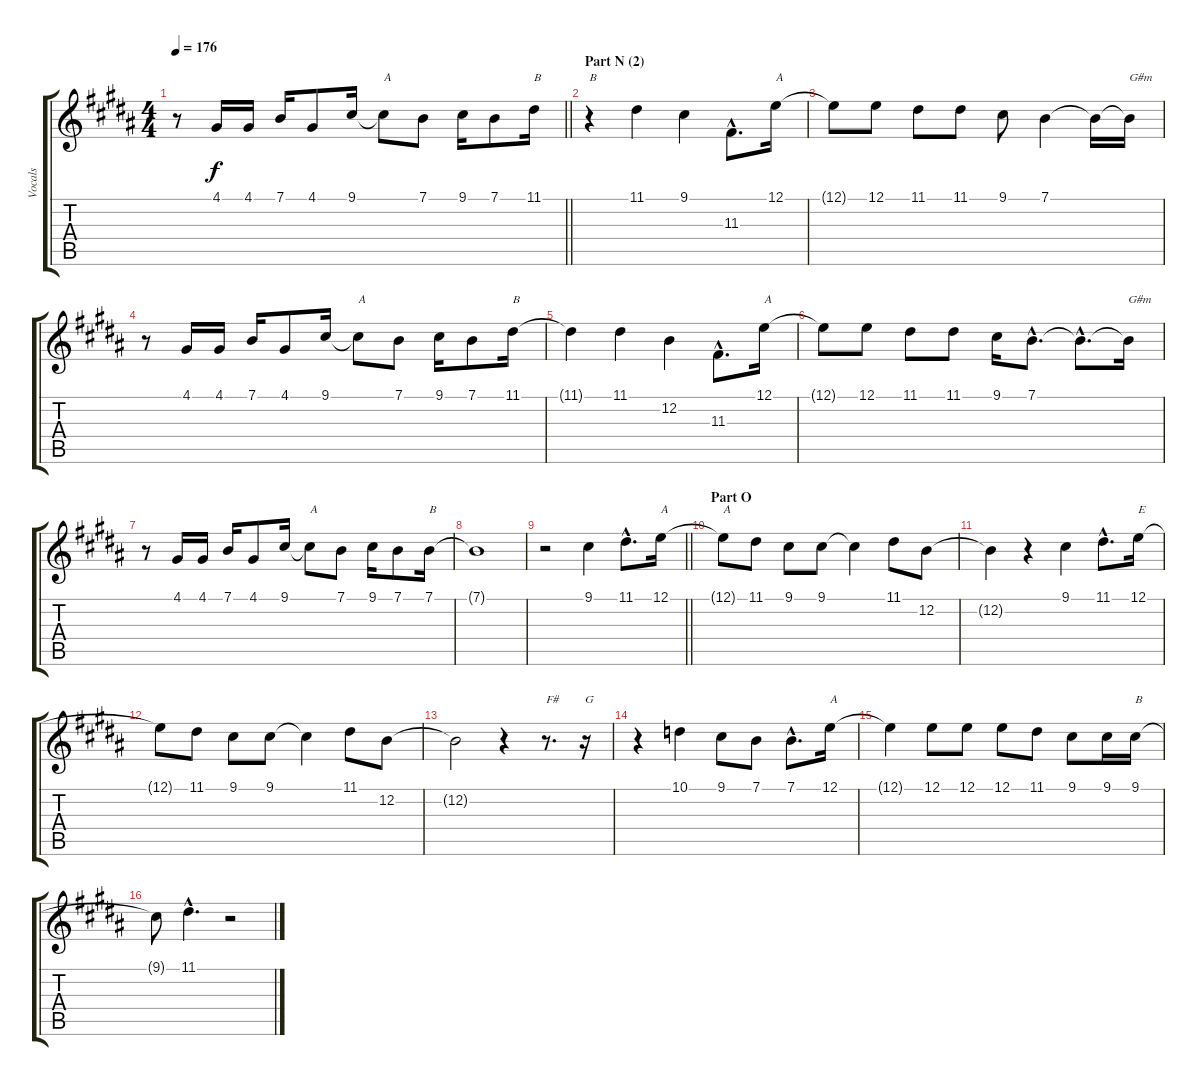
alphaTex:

\track ("Vocals" "Vocals") {instrument trumpet}
\staff {score tabs}
\tuning (E4 B3 G3 D3 A2 E2) {hide}
\ts (4 4)
\tempo 176
\clef g2
\barLineRight lightlight
\ks b
r.8{dy f} 4.1.16 4.1.16 7.1.16 4.1.8 9.1.16 9.1{t}.8{txt "A"} 7.1.8 9.1.16 7.1.8 11.1.16{txt "B"} |
\section ("" "Part N (2)")
r.4{txt "B"} 11.1.4 9.1.4 11.3{hac}.8{d} 12.1.16{txt "A"} |
12.1{t}.8 12.1.8 11.1.8 11.1.8 9.1.8 7.1.4 7.1{t}.16 7.1{t}.16{txt "G#m"} |
r.8 4.1.16 4.1.16 7.1.16 4.1.8 9.1.16 9.1{t}.8{txt "A"} 7.1.8 9.1.16 7.1.8 11.1.16{txt "B"} |
11.1{t}.4 11.1.4 12.2.4 11.3{hac}.8{d} 12.1.16{txt "A"} |
12.1{t}.8 12.1.8 11.1.8 11.1.8 9.1.16 7.1{hac}.8{d} 7.1{hac t}.8{d} 7.1{t}.16{txt "G#m"} |
r.8 4.1.16 4.1.16 7.1.16 4.1.8 9.1.16 9.1{t}.8{txt "A"} 7.1.8 9.1.16 7.1.8 7.1.16{txt "B"} |
7.1{t}.1 |
\barLineRight lightlight
r.2 9.1.4 11.1{hac}.8{d} 12.1.16{txt "A"} |
\section ("" "Part O")
12.1{t}.8{txt "A"} 11.1.8 9.1.8 9.1.8 9.1{t}.4 11.1.8 12.2.8 |
12.2{t}.4 r.4 9.1.4 11.1{hac}.8{d} 12.1.16{txt "E"} |
12.1{t}.8 11.1.8 9.1.8 9.1.8 9.1{t}.4 11.1.8 12.2.8 |
12.2{t}.2 r.4 r.8{d txt "F#"} r.16{txt "G"} |
r.4 10.1.4 9.1.8 7.1.8 7.1{hac}.8{d} 12.1.16{txt "A"} |
12.1{t}.4 12.1.8 12.1.8 12.1.8 11.1.8 9.1.8 9.1.16 9.1.16{txt "B"} |
9.1{t}.8 11.1{hac}.4{d} r.2
